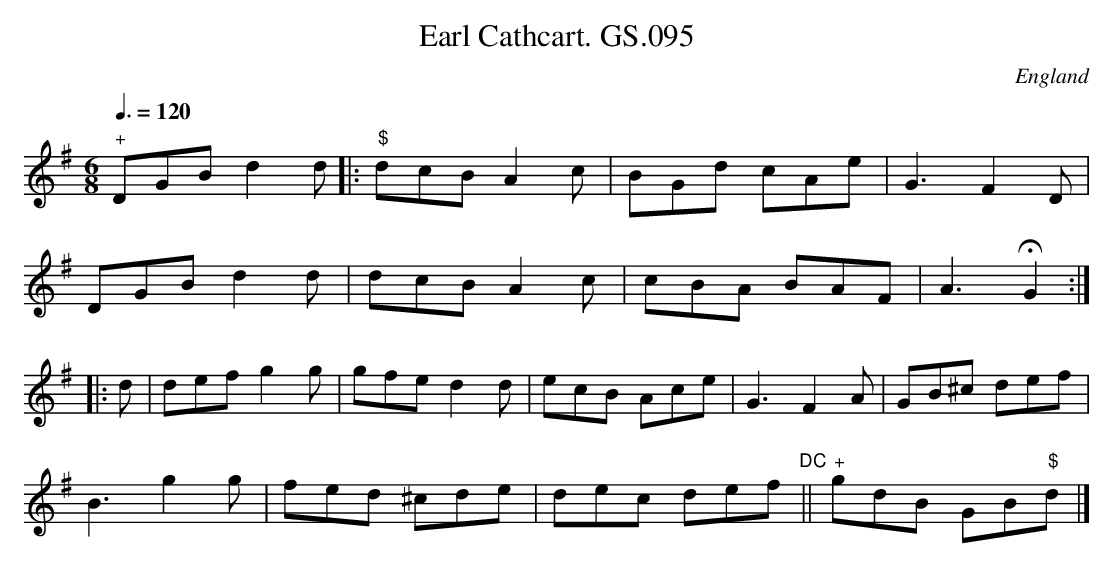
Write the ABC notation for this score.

X:1
T:Earl Cathcart. GS.095
M:6/8
L:1/8
Q:3/8=120
O:England
K:G major
"+" DGB d2d |: "$" dcB A2 c | BGd cAe | G3F2D |!
DGB d2d | dcB A2 c | cBA BAF | A3HG2 :|!
|: d | def g2g | gfe d2d |ecB Ace | G3F2A | GB^c def |!
B3 g2g | fed ^cde | dec def "^DC"|| "+" gdB GB"$"d |]
